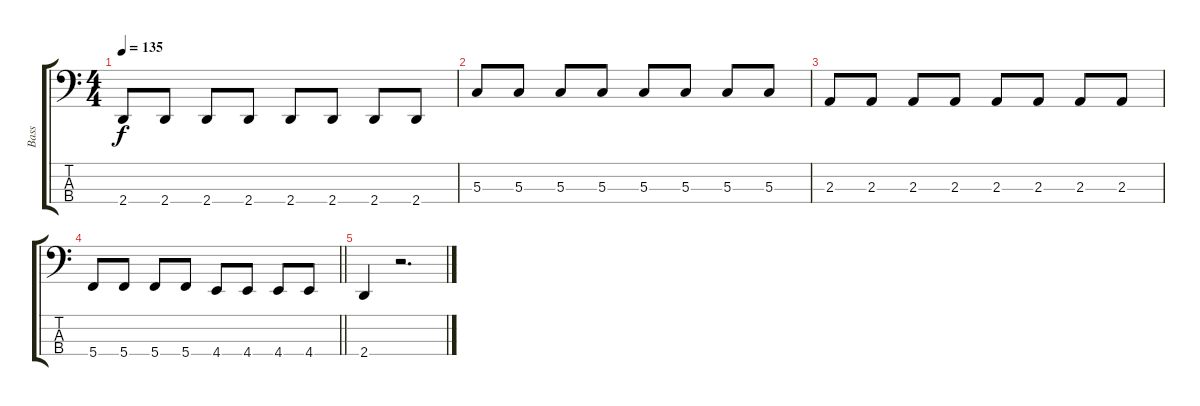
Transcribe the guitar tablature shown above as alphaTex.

\track ("Bass" "Bass") {instrument electricbassfinger}
\staff {score tabs}
\tuning (F2 C2 G1 C1) {hide}
\ts (4 4)
\tempo 135
\clef f4
\ks c
2.4.8{dy f} 2.4.8 2.4.8 2.4.8 2.4.8 2.4.8 2.4.8 2.4.8 |
5.3.8 5.3.8 5.3.8 5.3.8 5.3.8 5.3.8 5.3.8 5.3.8 |
2.3.8 2.3.8 2.3.8 2.3.8 2.3.8 2.3.8 2.3.8 2.3.8 |
\barLineRight lightlight
5.4.8 5.4.8 5.4.8 5.4.8 4.4.8 4.4.8 4.4.8 4.4.8 |
2.4.4 r.2{d}
